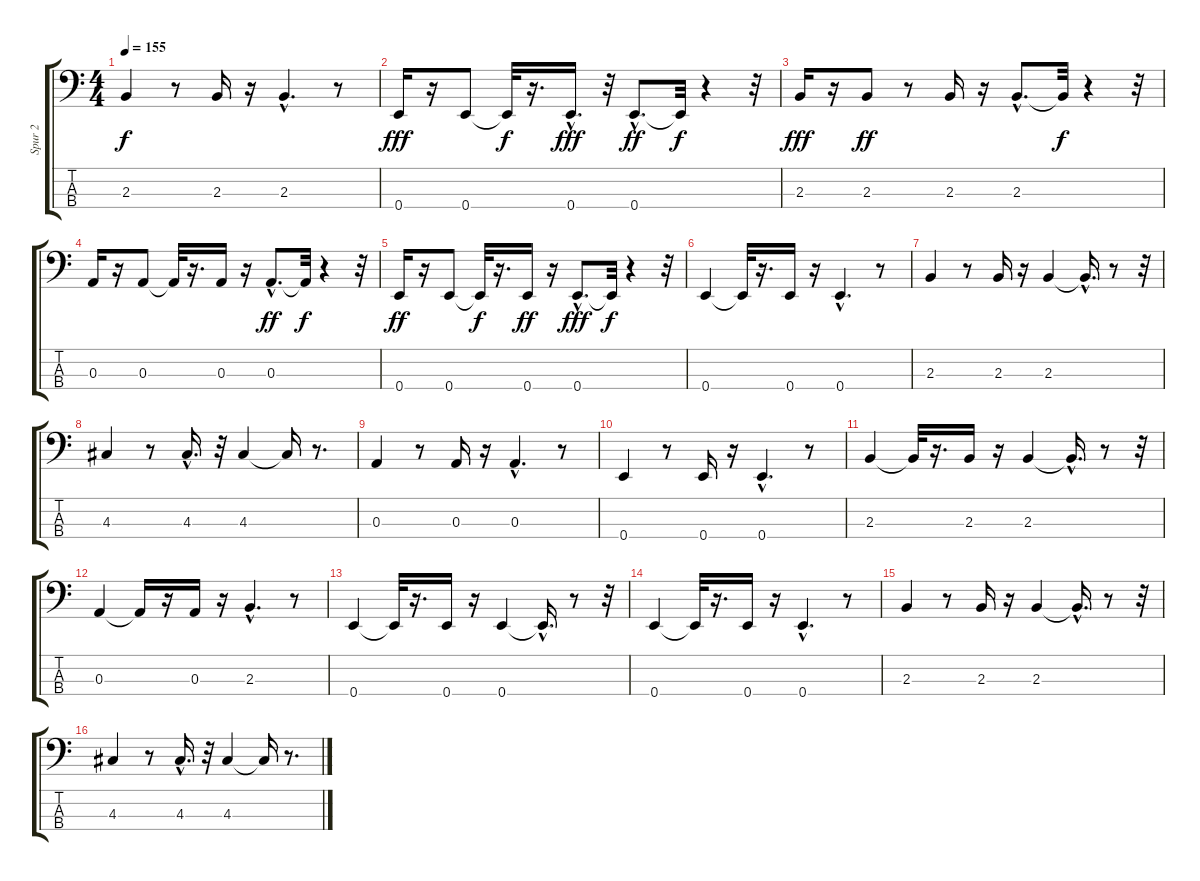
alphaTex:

\track ("Spur 2" "Spur 2") {instrument electricbassfinger}
\staff {score tabs}
\tuning (G2 D2 A1 E1) {hide}
\ts (4 4)
\tempo 155
\clef f4
\ks c
2.3.4{dy f} r.8 2.3.16 r.16 2.3{hac}.4{d} r.8 |
0.4.16{dy fff} r.16 0.4.8 0.4{t}.32{dy f} r.16{d} 0.4{hac}.16{d dy fff} r.32 0.4{hac}.8{d dy ff} 0.4{t}.32{dy f} r.4 r.32 |
2.3.16{dy fff} r.16 2.3.8{dy ff} r.8 2.3.16 r.16 2.3{hac}.8{d} 2.3{t}.32{dy f} r.4 r.32 |
0.3.16 r.16 0.3.8 0.3{t}.32 r.16{d} 0.3.16 r.16 0.3{hac}.8{d dy ff} 0.3{t}.32{dy f} r.4 r.32 |
0.4.16{dy ff} r.16 0.4.8 0.4{t}.32{dy f} r.16{d} 0.4.16{dy ff} r.16 0.4{hac}.8{d dy fff} 0.4{t}.32{dy f} r.4 r.32 |
0.4.4 0.4{t}.32 r.16{d} 0.4.16 r.16 0.4{hac}.4{d} r.8 |
2.3.4 r.8 2.3.16 r.16 2.3.4 2.3{hac t}.16{d} r.8 r.32 |
4.3.4 r.8 4.3{hac}.16{d} r.32 4.3.4 4.3{t}.16 r.8{d} |
0.3.4 r.8 0.3.16 r.16 0.3{hac}.4{d} r.8 |
0.4.4 r.8 0.4.16 r.16 0.4{hac}.4{d} r.8 |
2.3.4 2.3{t}.32 r.16{d} 2.3.16 r.16 2.3.4 2.3{hac t}.16{d} r.8 r.32 |
0.3.4 0.3{t}.16 r.16 0.3.16 r.16 2.3{hac}.4{d} r.8 |
0.4.4 0.4{t}.32 r.16{d} 0.4.16 r.16 0.4.4 0.4{hac t}.16{d} r.8 r.32 |
0.4.4 0.4{t}.32 r.16{d} 0.4.16 r.16 0.4{hac}.4{d} r.8 |
2.3.4 r.8 2.3.16 r.16 2.3.4 2.3{hac t}.16{d} r.8 r.32 |
4.3.4 r.8 4.3{hac}.16{d} r.32 4.3.4 4.3{t}.16 r.8{d}
